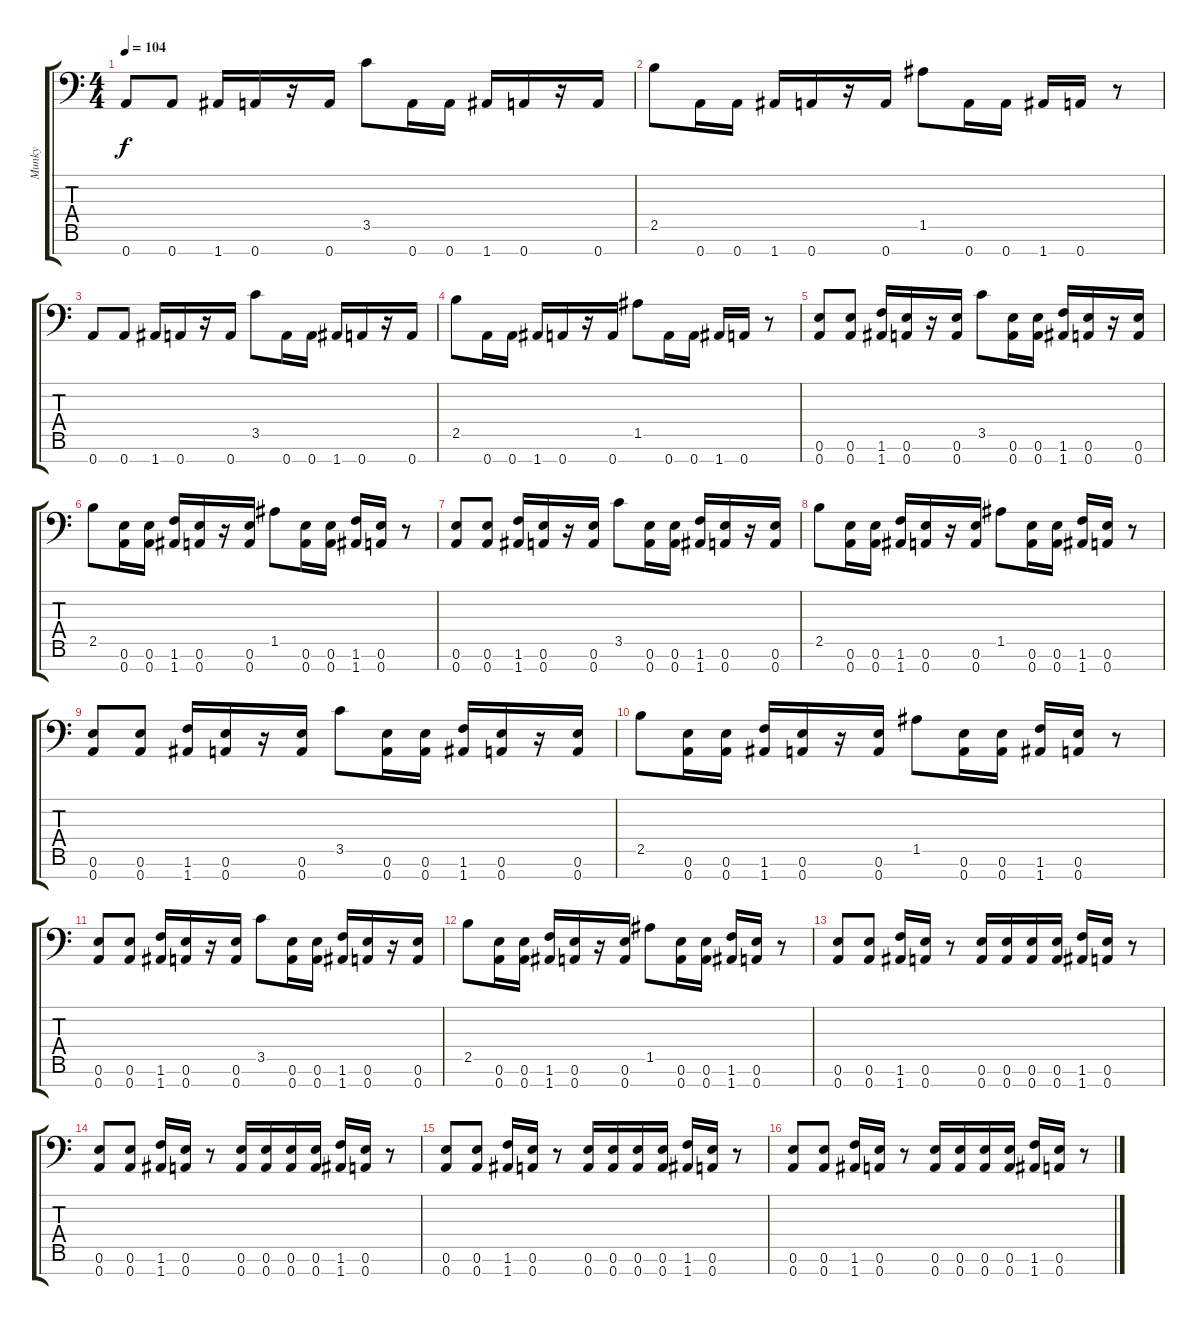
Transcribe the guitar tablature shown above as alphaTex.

\track ("Munky" "Munky") {instrument distortionguitar}
\staff {score tabs}
\tuning (E4 B3 G3 D3 A2 E2 A1) {hide}
\ts (4 4)
\tempo 104
\clef f4
\ks c
0.7.8{dy f instrument distortionguitar} 0.7.8 1.7.16 0.7.16 r.16 0.7.16 3.5.8 0.7.16 0.7.16 1.7.16 0.7.16 r.16 0.7.16 |
2.5.8 0.7.16 0.7.16 1.7.16 0.7.16 r.16 0.7.16 1.5.8 0.7.16 0.7.16 1.7.16 0.7.16 r.8 |
0.7.8 0.7.8 1.7.16 0.7.16 r.16 0.7.16 3.5.8 0.7.16 0.7.16 1.7.16 0.7.16 r.16 0.7.16 |
2.5.8 0.7.16 0.7.16 1.7.16 0.7.16 r.16 0.7.16 1.5.8 0.7.16 0.7.16 1.7.16 0.7.16 r.8 |
(0.6 0.7).8 (0.6 0.7).8 (1.6 1.7).16 (0.6 0.7).16 r.16 (0.6 0.7).16 3.5.8 (0.6 0.7).16 (0.6 0.7).16 (1.6 1.7).16 (0.6 0.7).16 r.16 (0.6 0.7).16 |
2.5.8 (0.6 0.7).16 (0.6 0.7).16 (1.6 1.7).16 (0.6 0.7).16 r.16 (0.6 0.7).16 1.5.8 (0.6 0.7).16 (0.6 0.7).16 (1.6 1.7).16 (0.6 0.7).16 r.8 |
(0.6 0.7).8 (0.6 0.7).8 (1.6 1.7).16 (0.6 0.7).16 r.16 (0.6 0.7).16 3.5.8 (0.6 0.7).16 (0.6 0.7).16 (1.6 1.7).16 (0.6 0.7).16 r.16 (0.6 0.7).16 |
2.5.8 (0.6 0.7).16 (0.6 0.7).16 (1.6 1.7).16 (0.6 0.7).16 r.16 (0.6 0.7).16 1.5.8 (0.6 0.7).16 (0.6 0.7).16 (1.6 1.7).16 (0.6 0.7).16 r.8 |
(0.6 0.7).8 (0.6 0.7).8 (1.6 1.7).16 (0.6 0.7).16 r.16 (0.6 0.7).16 3.5.8 (0.6 0.7).16 (0.6 0.7).16 (1.6 1.7).16 (0.6 0.7).16 r.16 (0.6 0.7).16 |
2.5.8 (0.6 0.7).16 (0.6 0.7).16 (1.6 1.7).16 (0.6 0.7).16 r.16 (0.6 0.7).16 1.5.8 (0.6 0.7).16 (0.6 0.7).16 (1.6 1.7).16 (0.6 0.7).16 r.8 |
(0.6 0.7).8 (0.6 0.7).8 (1.6 1.7).16 (0.6 0.7).16 r.16 (0.6 0.7).16 3.5.8 (0.6 0.7).16 (0.6 0.7).16 (1.6 1.7).16 (0.6 0.7).16 r.16 (0.6 0.7).16 |
2.5.8 (0.6 0.7).16 (0.6 0.7).16 (1.6 1.7).16 (0.6 0.7).16 r.16 (0.6 0.7).16 1.5.8 (0.6 0.7).16 (0.6 0.7).16 (1.6 1.7).16 (0.6 0.7).16 r.8 |
(0.6 0.7).8 (0.6 0.7).8 (1.6 1.7).16 (0.6 0.7).16 r.8 (0.6 0.7).16 (0.6 0.7).16 (0.6 0.7).16 (0.6 0.7).16 (1.6 1.7).16 (0.6 0.7).16 r.8 |
(0.6 0.7).8 (0.6 0.7).8 (1.6 1.7).16 (0.6 0.7).16 r.8 (0.6 0.7).16 (0.6 0.7).16 (0.6 0.7).16 (0.6 0.7).16 (1.6 1.7).16 (0.6 0.7).16 r.8 |
(0.6 0.7).8 (0.6 0.7).8 (1.6 1.7).16 (0.6 0.7).16 r.8 (0.6 0.7).16 (0.6 0.7).16 (0.6 0.7).16 (0.6 0.7).16 (1.6 1.7).16 (0.6 0.7).16 r.8 |
(0.6 0.7).8 (0.6 0.7).8 (1.6 1.7).16 (0.6 0.7).16 r.8 (0.6 0.7).16 (0.6 0.7).16 (0.6 0.7).16 (0.6 0.7).16 (1.6 1.7).16 (0.6 0.7).16 r.8
